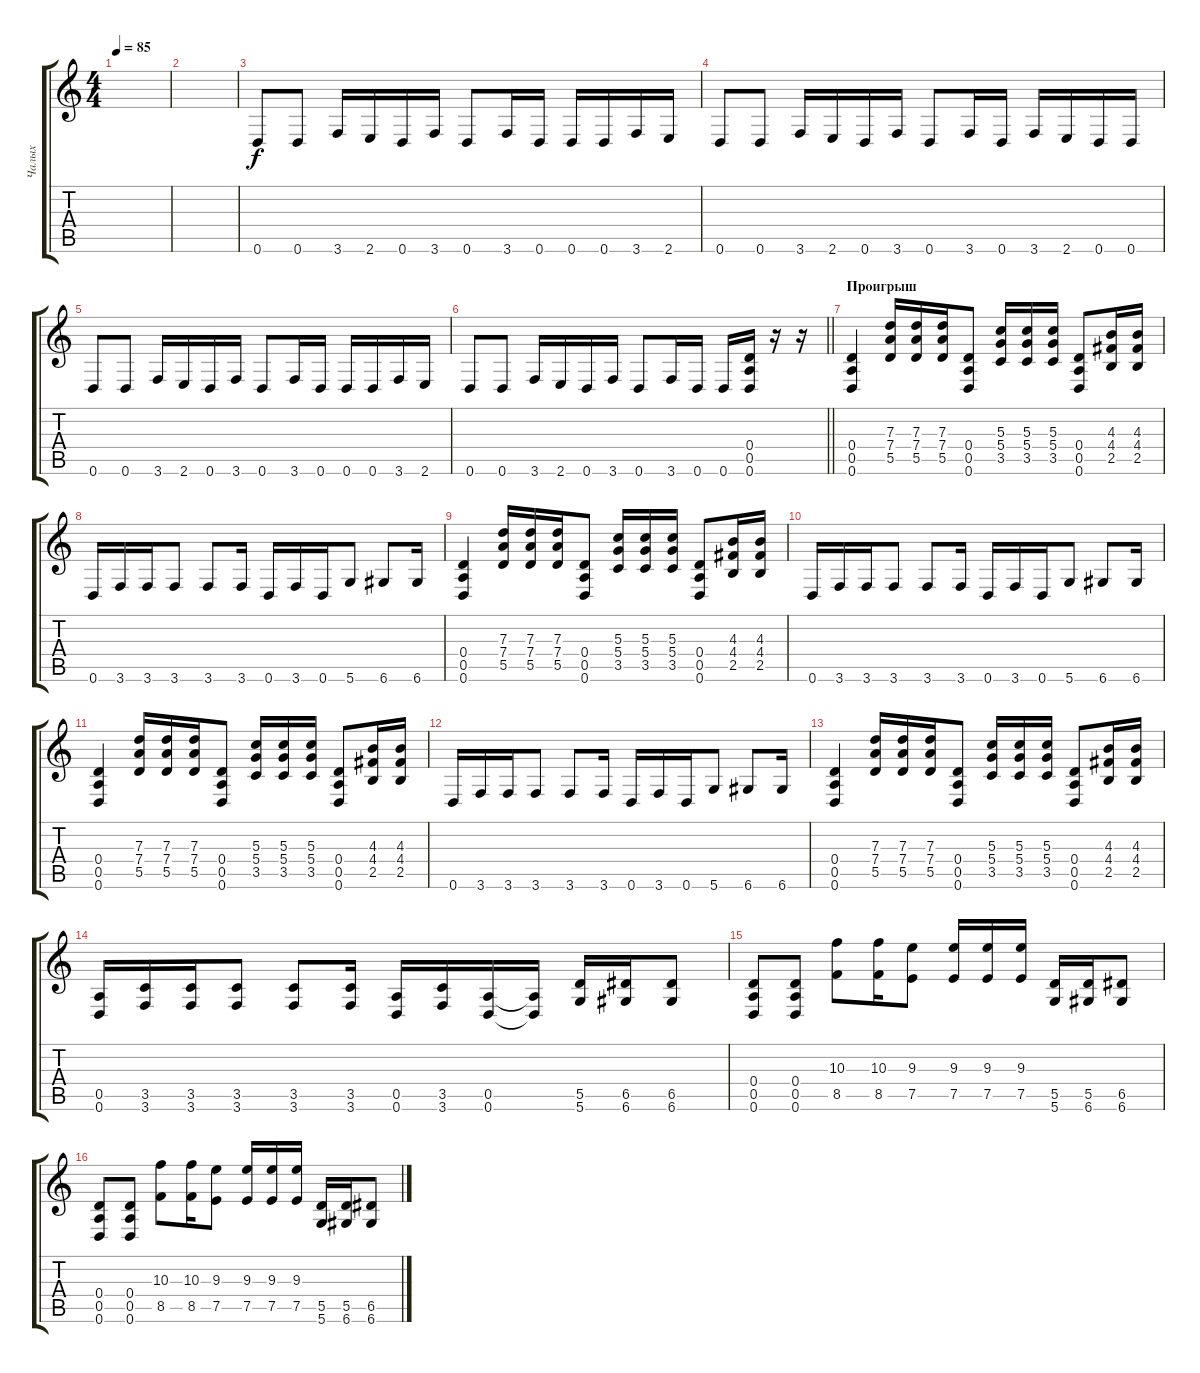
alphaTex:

\track ("Чалых" "Чалых") {instrument overdrivenguitar}
\staff {score tabs}
\tuning (E4 B3 G3 D3 A2 D2) {hide}
\ts (4 4)
\tempo 85
\clef g2
\ks c
|
|
0.6.8 0.6.8 3.6.16 2.6.16 0.6.16 3.6.16 0.6.8 3.6.16 0.6.16 0.6.16 0.6.16 3.6.16 2.6.16 |
0.6.8 0.6.8 3.6.16 2.6.16 0.6.16 3.6.16 0.6.8 3.6.16 0.6.16 3.6.16 2.6.16 0.6.16 0.6.16 |
0.6.8 0.6.8 3.6.16 2.6.16 0.6.16 3.6.16 0.6.8 3.6.16 0.6.16 0.6.16 0.6.16 3.6.16 2.6.16 |
\barLineRight lightlight
0.6.8 0.6.8 3.6.16 2.6.16 0.6.16 3.6.16 0.6.8 3.6.16 0.6.16 0.6.16 (0.4 0.5 0.6).16 r.16 r.16 |
\section ("" "Проигрыш")
(0.4 0.5 0.6).4 (7.3 7.4 5.5).16 (7.3 7.4 5.5).16 (7.3 7.4 5.5).16 (0.4 0.5 0.6).8 (5.3 5.4 3.5).16 (5.3 5.4 3.5).16 (5.3 5.4 3.5).16 (0.4 0.5 0.6).8 (4.3 4.4 2.5).16 (4.3 4.4 2.5).16 |
0.6.16 3.6.16 3.6.16 3.6.8 3.6.8 3.6.16 0.6.16 3.6.16 0.6.16 5.6.8 6.6.8 6.6.16 |
(0.4 0.5 0.6).4 (7.3 7.4 5.5).16 (7.3 7.4 5.5).16 (7.3 7.4 5.5).16 (0.4 0.5 0.6).8 (5.3 5.4 3.5).16 (5.3 5.4 3.5).16 (5.3 5.4 3.5).16 (0.4 0.5 0.6).8 (4.3 4.4 2.5).16 (4.3 4.4 2.5).16 |
0.6.16 3.6.16 3.6.16 3.6.8 3.6.8 3.6.16 0.6.16 3.6.16 0.6.16 5.6.8 6.6.8 6.6.16 |
(0.4 0.5 0.6).4 (7.3 7.4 5.5).16 (7.3 7.4 5.5).16 (7.3 7.4 5.5).16 (0.4 0.5 0.6).8 (5.3 5.4 3.5).16 (5.3 5.4 3.5).16 (5.3 5.4 3.5).16 (0.4 0.5 0.6).8 (4.3 4.4 2.5).16 (4.3 4.4 2.5).16 |
0.6.16 3.6.16 3.6.16 3.6.8 3.6.8 3.6.16 0.6.16 3.6.16 0.6.16 5.6.8 6.6.8 6.6.16 |
(0.4 0.5 0.6).4 (7.3 7.4 5.5).16 (7.3 7.4 5.5).16 (7.3 7.4 5.5).16 (0.4 0.5 0.6).8 (5.3 5.4 3.5).16 (5.3 5.4 3.5).16 (5.3 5.4 3.5).16 (0.4 0.5 0.6).8 (4.3 4.4 2.5).16 (4.3 4.4 2.5).16 |
(0.5 0.6).16 (3.5 3.6).16 (3.5 3.6).16 (3.5 3.6).8 (3.5 3.6).8 (3.5 3.6).16 (0.5 0.6).16 (3.5 3.6).16 (0.5 0.6).16 (0.5{t} 0.6{t}).16 (5.5 5.6).16 (6.5 6.6).16 (6.5 6.6).8 |
(0.4 0.5 0.6).8 (0.4 0.5 0.6).8 (10.3 8.5).8 (10.3 8.5).16 (9.3 7.5).8 (9.3 7.5).16 (9.3 7.5).16 (9.3 7.5).16 (5.5 5.6).16 (5.5 6.6).16 (6.5 6.6).8 |
(0.4 0.5 0.6).8 (0.4 0.5 0.6).8 (10.3 8.5).8 (10.3 8.5).16 (9.3 7.5).8 (9.3 7.5).16 (9.3 7.5).16 (9.3 7.5).16 (5.5 5.6).16 (5.5 6.6).16 (6.5 6.6).8
